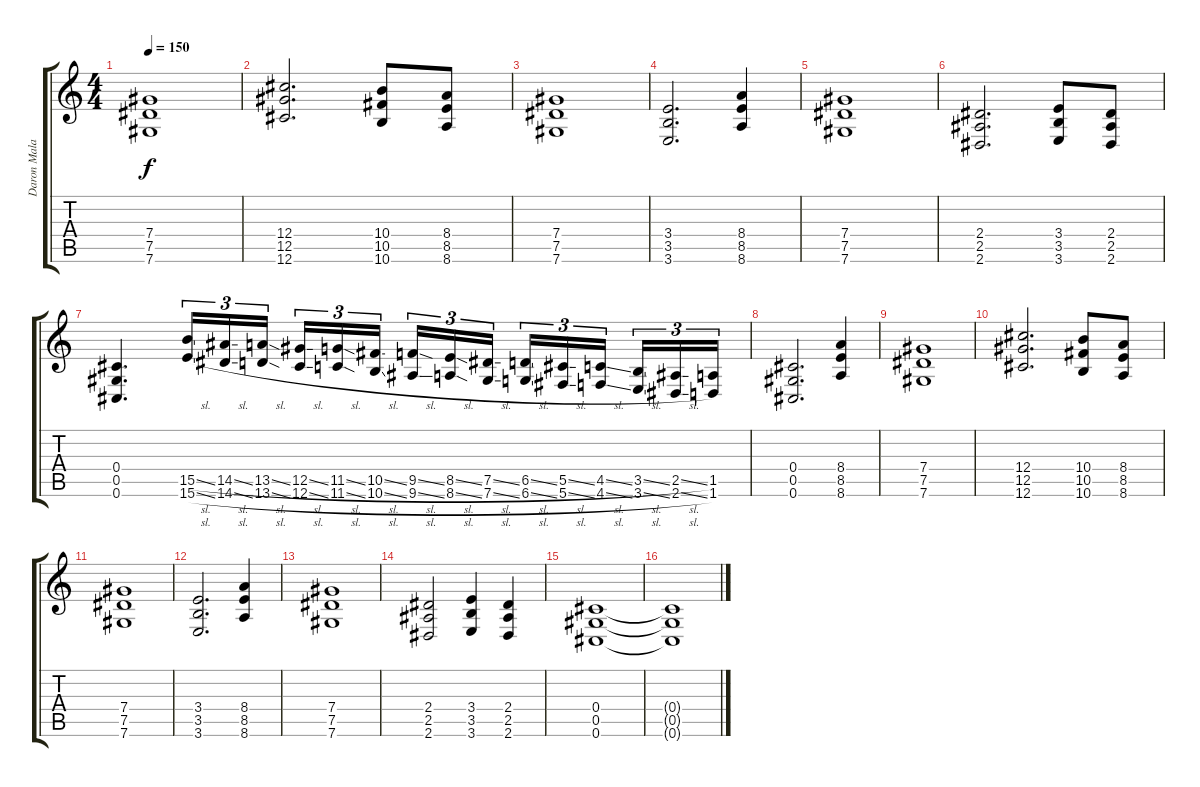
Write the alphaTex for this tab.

\track ("Daron Malakian(Guitar 2)" "Daron Mala") {instrument overdrivenguitar}
\staff {score tabs}
\tuning (Eb4 Bb3 Gb3 Db3 Ab2 Db2) {hide}
\ts (4 4)
\tempo 150
\clef g2
\ks c
(7.4 7.5 7.6).1{dy f} |
(12.4 12.5 12.6).2{d} (10.4 10.5 10.6).8 (8.4 8.5 8.6).8 |
(7.4 7.5 7.6).1 |
(3.4 3.5 3.6).2{d} (8.4 8.5 8.6).4 |
(7.4 7.5 7.6).1 |
(2.4 2.5 2.6).2{d} (3.4 3.5 3.6).8 (2.4 2.5 2.6).8 |
(0.4 0.5 0.6).4{d} (15.5{sl} 15.6{sl}).16{tu (3 2)} (14.5{sl} 14.6{sl}).16{tu (3 2)} (13.5{sl} 13.6{sl}).16{tu (3 2)} (12.5{sl} 12.6{sl}).16{tu (3 2)} (11.5{sl} 11.6{sl}).16{tu (3 2)} (10.5{sl} 10.6{sl}).16{tu (3 2) beam splitsecondary} (9.5{sl} 9.6{sl}).16{tu (3 2)} (8.5{sl} 8.6{sl}).16{tu (3 2)} (7.5{sl} 7.6{sl}).16{tu (3 2)} (6.5{sl} 6.6{sl}).16{tu (3 2)} (5.5{sl} 5.6{sl}).16{tu (3 2)} (4.5{sl} 4.6{sl}).16{tu (3 2) beam splitsecondary} (3.5{sl} 3.6{sl}).16{tu (3 2)} (2.5{sl} 2.6{sl}).16{tu (3 2)} (1.5 1.6).16{tu (3 2)} |
(0.4 0.5 0.6).2{d} (8.4 8.5 8.6).4 |
(7.4 7.5 7.6).1 |
(12.4 12.5 12.6).2{d} (10.4 10.5 10.6).8 (8.4 8.5 8.6).8 |
(7.4 7.5 7.6).1 |
(3.4 3.5 3.6).2{d} (8.4 8.5 8.6).4 |
(7.4 7.5 7.6).1 |
(2.4 2.5 2.6).2 (3.4 3.5 3.6).4 (2.4 2.5 2.6).4 |
(0.4 0.5 0.6).1 |
(0.4{t} 0.5{t} 0.6{t}).1
